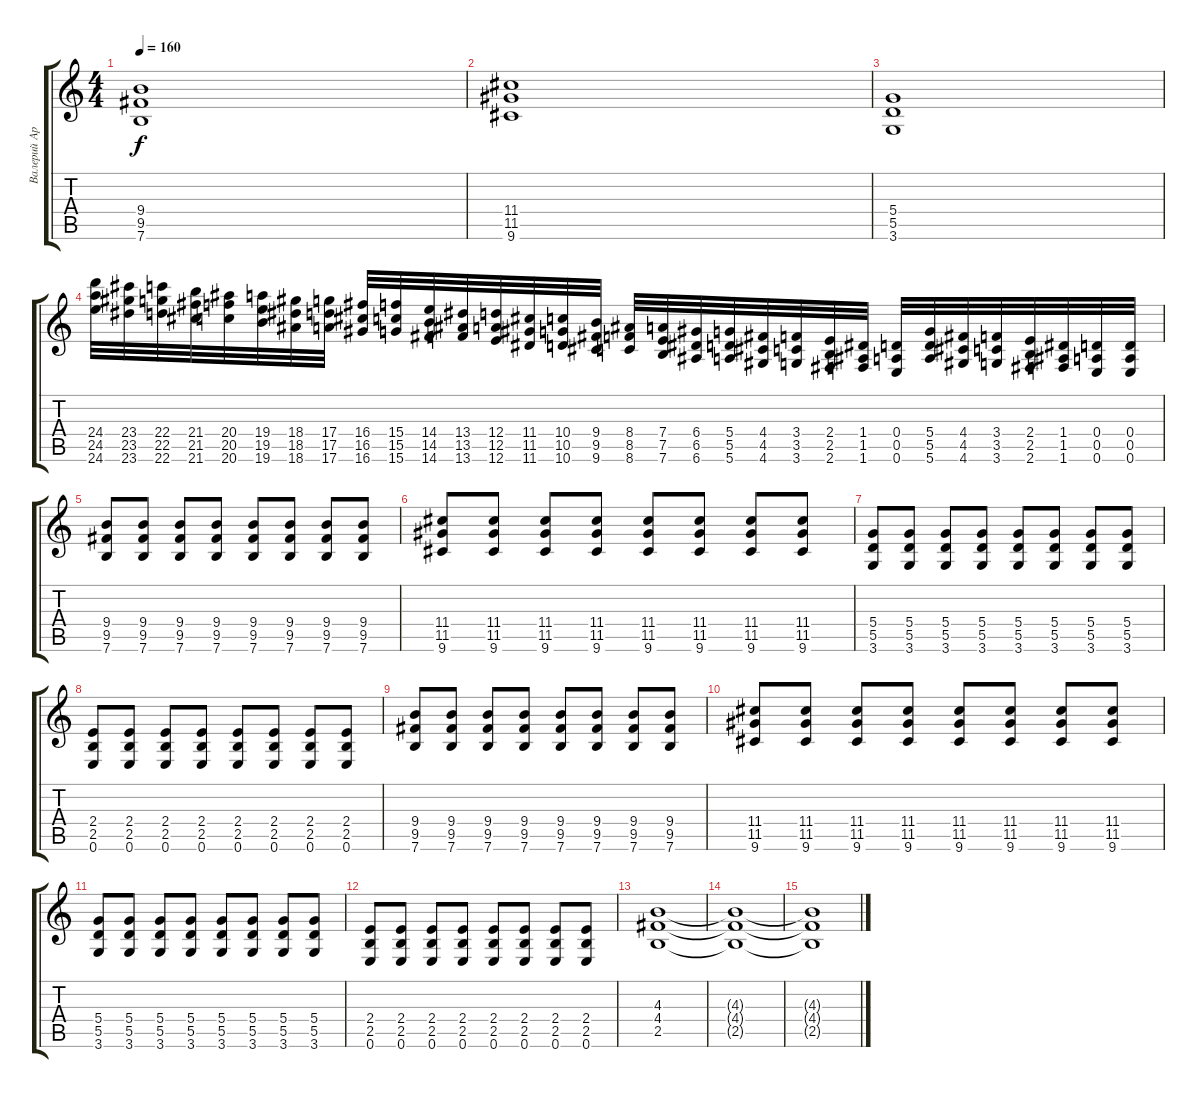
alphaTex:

\track ("Валерий Аркадин" "Валерий Ар") {instrument distortionguitar}
\staff {score tabs}
\tuning (E4 B3 G3 D3 A2 E2) {hide}
\ts (4 4)
\tempo 160
\clef g2
\ks c
(9.4 9.5 7.6).1{dy f} |
(11.4 11.5 9.6).1 |
(5.4 5.5 3.6).1 |
(24.4 24.5 24.6).32 (23.4 23.5 23.6).32 (22.4 22.5 22.6).32 (21.4 21.5 21.6).32 (20.4 20.5 20.6).32 (19.4 19.5 19.6).32 (18.4 18.5 18.6).32 (17.4 17.5 17.6).32 (16.4 16.5 16.6).32 (15.4 15.5 15.6).32 (14.4 14.5 14.6).32 (13.4 13.5 13.6).32 (12.4 12.5 12.6).32 (11.4 11.5 11.6).32 (10.4 10.5 10.6).32 (9.4 9.5 9.6).32 (8.4 8.5 8.6).32 (7.4 7.5 7.6).32 (6.4 6.5 6.6).32 (5.4 5.5 5.6).32 (4.4 4.5 4.6).32 (3.4 3.5 3.6).32 (2.4 2.5 2.6).32 (1.4 1.5 1.6).32 (0.4 0.5 0.6).32 (5.4 5.5 5.6).32 (4.4 4.5 4.6).32 (3.4 3.5 3.6).32 (2.4 2.5 2.6).32 (1.4 1.5 1.6).32 (0.4 0.5 0.6).32 (0.4 0.5 0.6).32 |
(9.4 9.5 7.6).8 (9.4 9.5 7.6).8 (9.4 9.5 7.6).8 (9.4 9.5 7.6).8 (9.4 9.5 7.6).8 (9.4 9.5 7.6).8 (9.4 9.5 7.6).8 (9.4 9.5 7.6).8 |
(11.4 11.5 9.6).8 (11.4 11.5 9.6).8 (11.4 11.5 9.6).8 (11.4 11.5 9.6).8 (11.4 11.5 9.6).8 (11.4 11.5 9.6).8 (11.4 11.5 9.6).8 (11.4 11.5 9.6).8 |
(5.4 5.5 3.6).8 (5.4 5.5 3.6).8 (5.4 5.5 3.6).8 (5.4 5.5 3.6).8 (5.4 5.5 3.6).8 (5.4 5.5 3.6).8 (5.4 5.5 3.6).8 (5.4 5.5 3.6).8 |
(2.4 2.5 0.6).8 (2.4 2.5 0.6).8 (2.4 2.5 0.6).8 (2.4 2.5 0.6).8 (2.4 2.5 0.6).8 (2.4 2.5 0.6).8 (2.4 2.5 0.6).8 (2.4 2.5 0.6).8 |
(9.4 9.5 7.6).8 (9.4 9.5 7.6).8 (9.4 9.5 7.6).8 (9.4 9.5 7.6).8 (9.4 9.5 7.6).8 (9.4 9.5 7.6).8 (9.4 9.5 7.6).8 (9.4 9.5 7.6).8 |
(11.4 11.5 9.6).8 (11.4 11.5 9.6).8 (11.4 11.5 9.6).8 (11.4 11.5 9.6).8 (11.4 11.5 9.6).8 (11.4 11.5 9.6).8 (11.4 11.5 9.6).8 (11.4 11.5 9.6).8 |
(5.4 5.5 3.6).8 (5.4 5.5 3.6).8 (5.4 5.5 3.6).8 (5.4 5.5 3.6).8 (5.4 5.5 3.6).8 (5.4 5.5 3.6).8 (5.4 5.5 3.6).8 (5.4 5.5 3.6).8 |
(2.4 2.5 0.6).8 (2.4 2.5 0.6).8 (2.4 2.5 0.6).8 (2.4 2.5 0.6).8 (2.4 2.5 0.6).8 (2.4 2.5 0.6).8 (2.4 2.5 0.6).8 (2.4 2.5 0.6).8 |
(4.3 4.4 2.5).1 |
(4.3{t} 4.4{t} 2.5{t}).1 |
(4.3{t} 4.4{t} 2.5{t}).1
